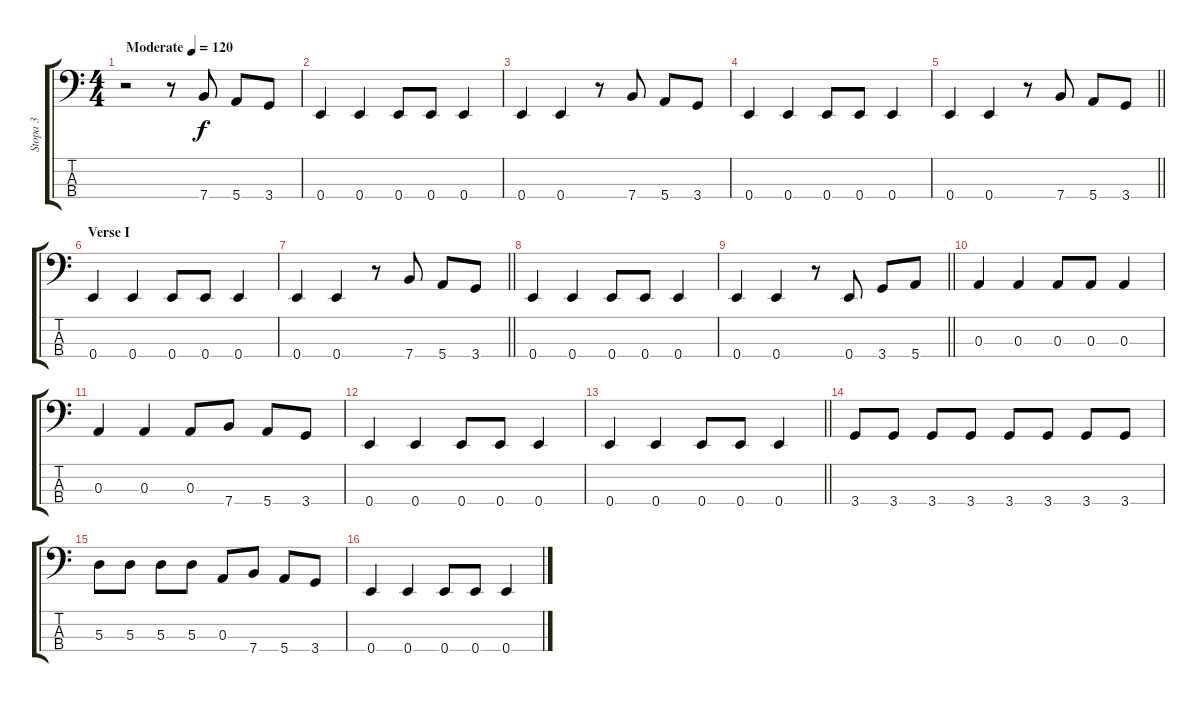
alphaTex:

\track ("Stopa 3" "Stopa 3") {instrument electricbassfinger}
\staff {score tabs}
\tuning (G2 D2 A1 E1) {hide}
\ts (4 4)
\tempo (120 "Moderate")
\clef f4
\ks c
r.2{dy f instrument electricbassfinger} r.8 7.4.8 5.4.8 3.4.8 |
0.4.4 0.4.4 0.4.8 0.4.8 0.4.4 |
0.4.4 0.4.4 r.8 7.4.8 5.4.8 3.4.8 |
0.4.4 0.4.4 0.4.8 0.4.8 0.4.4 |
\barLineRight lightlight
0.4.4 0.4.4 r.8 7.4.8 5.4.8 3.4.8 |
\section ("" "Verse I")
0.4.4 0.4.4 0.4.8 0.4.8 0.4.4 |
\barLineRight lightlight
0.4.4 0.4.4 r.8 7.4.8 5.4.8 3.4.8 |
0.4.4 0.4.4 0.4.8 0.4.8 0.4.4 |
\barLineRight lightlight
0.4.4 0.4.4 r.8 0.4.8 3.4.8 5.4.8 |
0.3.4 0.3.4 0.3.8 0.3.8 0.3.4 |
0.3.4 0.3.4 0.3.8 7.4.8 5.4.8 3.4.8 |
0.4.4 0.4.4 0.4.8 0.4.8 0.4.4 |
\barLineRight lightlight
0.4.4 0.4.4 0.4.8 0.4.8 0.4.4 |
3.4.8 3.4.8 3.4.8 3.4.8 3.4.8 3.4.8 3.4.8 3.4.8 |
5.3.8 5.3.8 5.3.8 5.3.8 0.3.8 7.4.8 5.4.8 3.4.8 |
0.4.4 0.4.4 0.4.8 0.4.8 0.4.4
